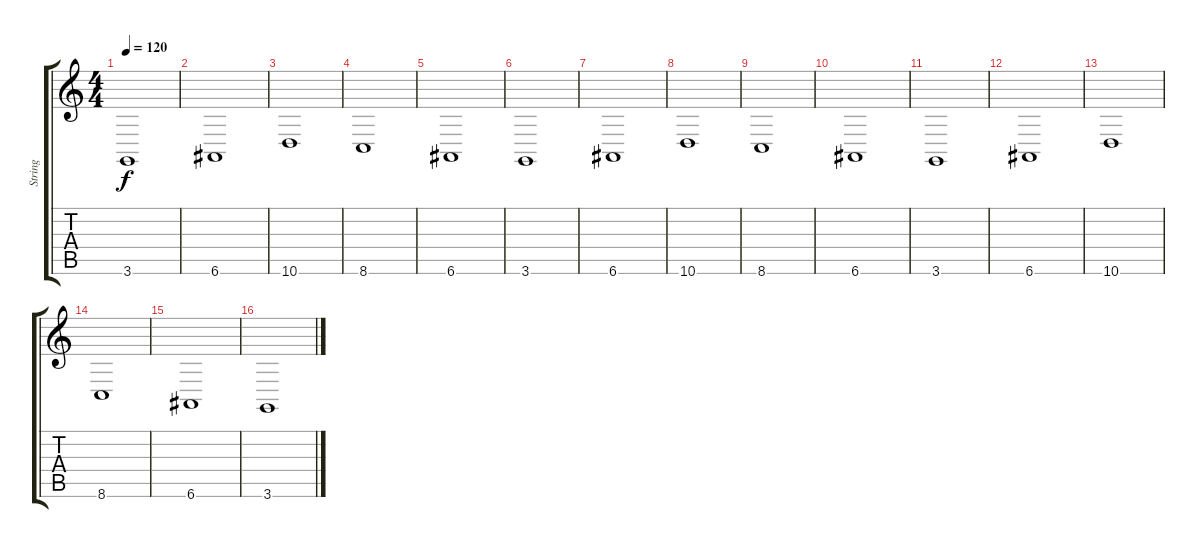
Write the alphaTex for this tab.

\track ("String" "String") {instrument stringensemble1}
\staff {score tabs}
\tuning (E4 B3 G3 D3 A2 E2) {hide}
\ts (4 4)
\tempo 120
\clef g2
\ks c
3.6.1{dy f} |
6.6.1 |
10.6.1 |
8.6.1 |
6.6.1 |
3.6.1 |
6.6.1 |
10.6.1 |
8.6.1 |
6.6.1 |
3.6.1 |
6.6.1 |
10.6.1 |
8.6.1 |
6.6.1 |
3.6.1
